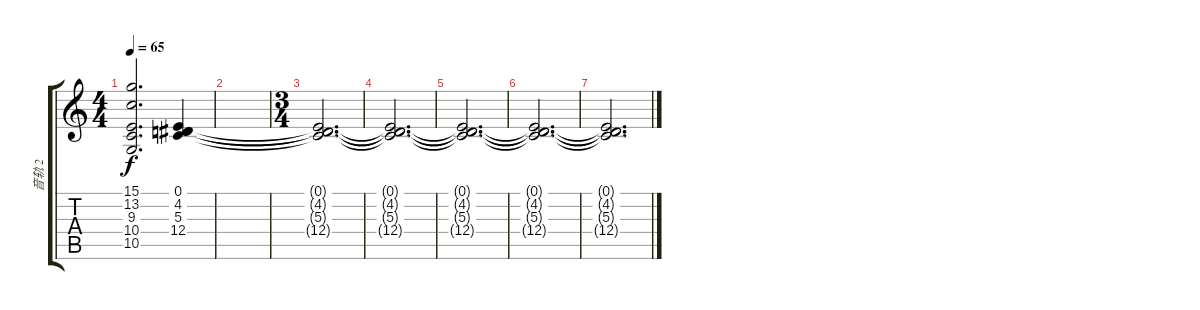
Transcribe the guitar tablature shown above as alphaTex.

\track ("音轨 2" "音轨 2") {instrument stringensemble2}
\staff {score tabs}
\tuning (E4 B3 G3 D3 A2 E2) {hide}
\ts (4 4)
\tempo 65
\clef g2
\ks c
(15.1{t} 13.2{t} 9.3{t} 10.4{t} 10.5{t}).2{d dy f} (0.1 4.2 5.3 12.4).4{volume 5} |
|
\ts (3 4)
(0.1{t} 4.2{t} 5.3{t} 12.4{t}).2{d} |
(0.1{t} 4.2{t} 5.3{t} 12.4{t}).2{d} |
(0.1{t} 4.2{t} 5.3{t} 12.4{t}).2{d} |
(0.1{t} 4.2{t} 5.3{t} 12.4{t}).2{d volume 0} |
(0.1{t} 4.2{t} 5.3{t} 12.4{t}).2{d}
